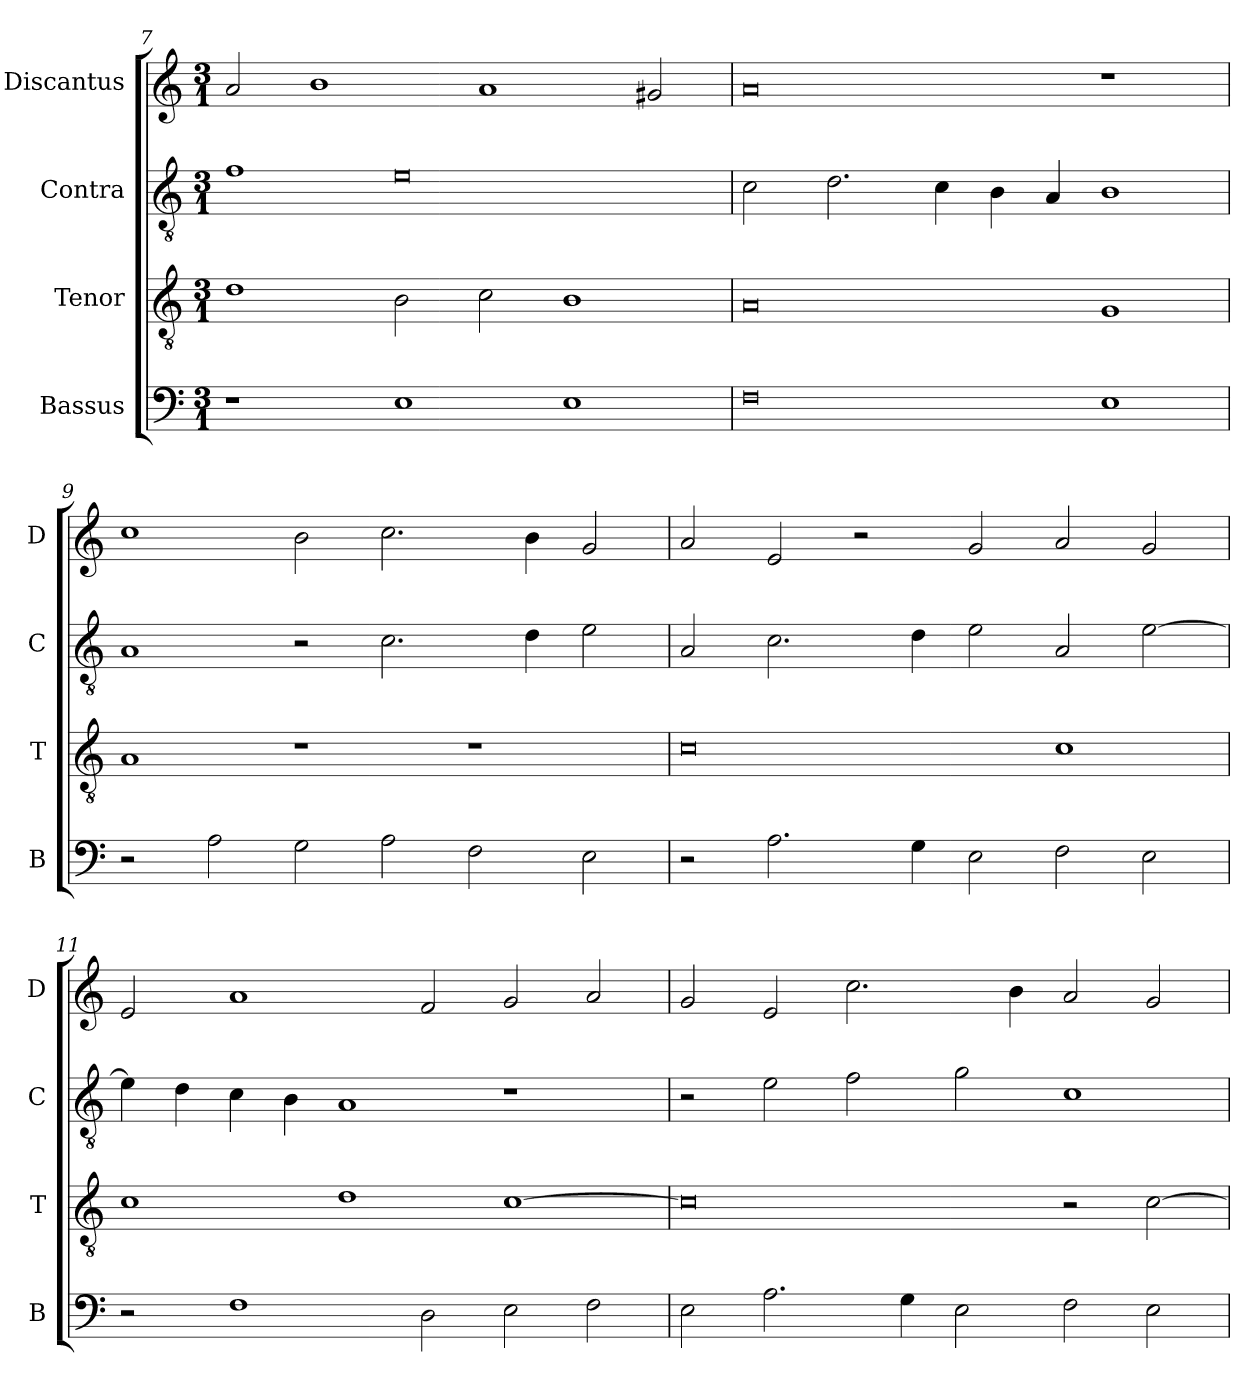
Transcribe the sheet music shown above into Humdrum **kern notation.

**kern	**kern	**kern	**kern
*part4	*part3	*part2	*part1
*staff4	*staff3	*staff2	*staff1
*I"Bassus	*I"Tenor	*I"Contra	*I"Discantus
*I'B	*I'T	*I'C	*I'D
*clefF4	*clefGv2	*clefGv2	*clefG2
*k[]	*k[]	*k[]	*k[]
*M3/1	*M3/1	*M3/1	*M3/1
=7	=7	=7	=7
1r	1d	1f	2a/
.	.	.	1b
1E	2B\	0e	.
.	2c\	.	1a
1E	1B	.	.
.	.	.	2g#X/
=8	=8	=8	=8
0F	0A	2c\	0a
.	.	2.d\	.
.	.	4c\	.
.	.	4B\	.
.	.	4A/	.
1E	1G	1B	1r
=9	=9	=9	=9
2r	1A	1A	1cc
2A\	.	.	.
2G\	1r	2r	2b\
2A\	.	2.c\	2.cc\
2F\	1r	.	.
.	.	4d\	4b\
2E\	.	2e\	2g/
=10	=10	=10	=10
2r	0c	2A/	2a/
2.A\	.	2.c\	2e/
.	.	.	2r
4G\	.	4d\	.
2E\	.	2e\	2g/
2F\	1c	2A/	2a/
2E\	.	[2e\	2g/
=11	=11	=11	=11
2r	1c	4e\]	2e/
.	.	4d\	.
1F	.	4c\	1a
.	.	4B\	.
.	1d	1A	.
2D\	.	.	2f/
2E\	[1c	1r	2g/
2F\	.	.	2a/
=12	=12	=12	=12
2E\	0c]	2r	2g/
2.A\	.	2e\	2e/
.	.	2f\	2.cc\
4G\	.	.	.
2E\	.	2g\	.
.	.	.	4b\
2F\	2r	1c	2a/
2E\	[2c\	.	2g/
=	=	=	=
*-	*-	*-	*-
